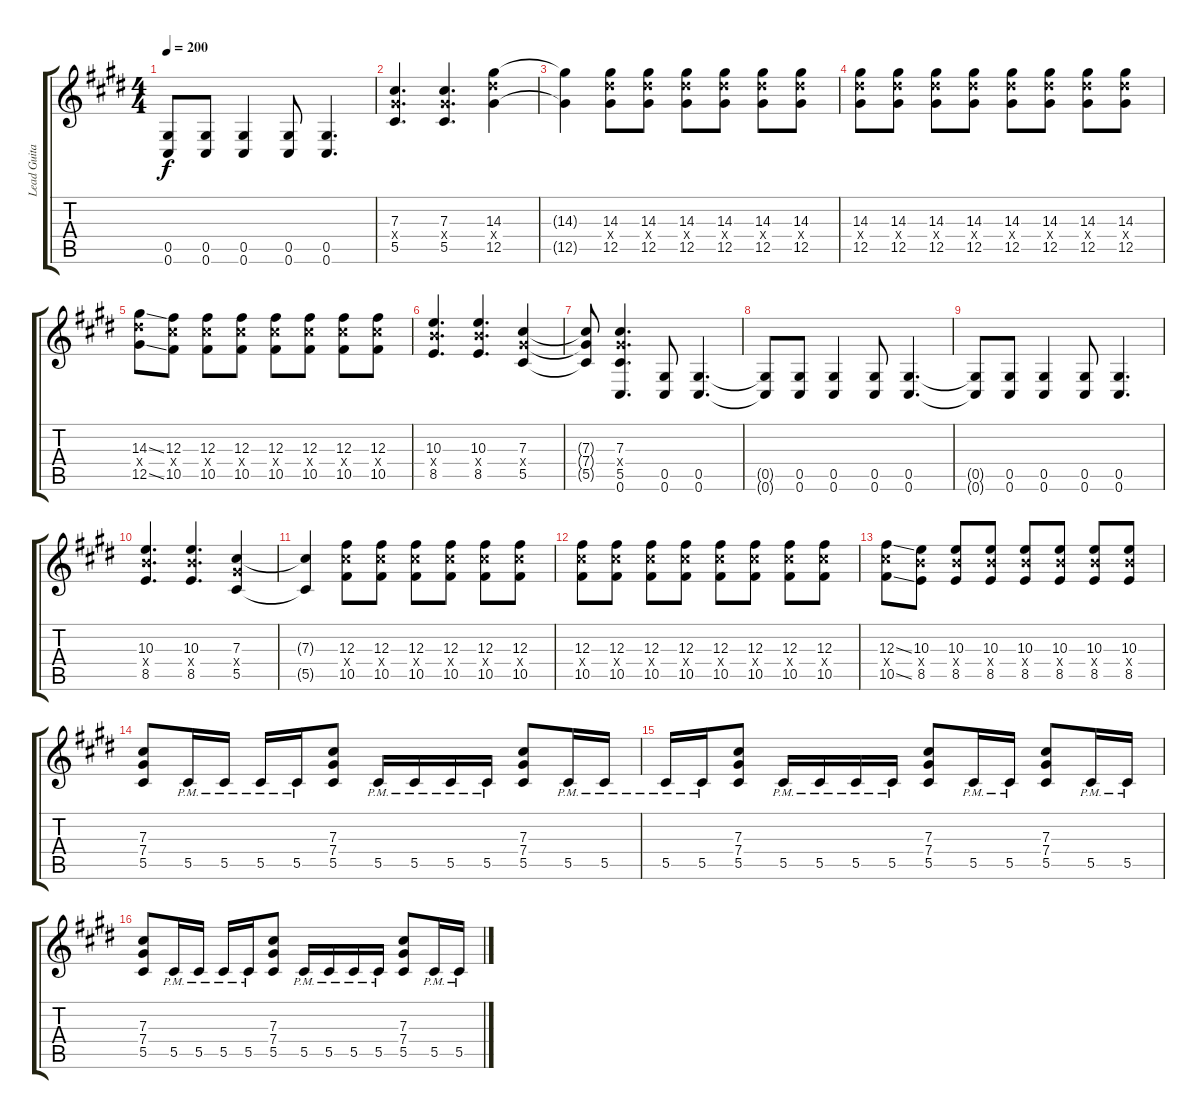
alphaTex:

\track ("Lead Guitar" "Lead Guita") {instrument overdrivenguitar}
\staff {score tabs}
\tuning (Eb4 Bb3 Gb3 Db3 Ab2 Db2) {hide}
\ts (4 4)
\tempo 200
\clef g2
\ks c#minor
(0.5{t} 0.6{t}).8{dy f} (0.5 0.6).8 (0.5 0.6).4 (0.5 0.6).8 (0.5 0.6).4{d} |
(7.3 7.4{x} 5.5).4{d} (7.3 7.4{x} 5.5).4{d} (14.3 14.4{x} 12.5).4 |
(14.3{t} 12.5{t}).4 (14.3 14.4{x} 12.5).8 (14.3 14.4{x} 12.5).8 (14.3 14.4{x} 12.5).8 (14.3 14.4{x} 12.5).8 (14.3 14.4{x} 12.5).8 (14.3 14.4{x} 12.5).8 |
(14.3 14.4{x} 12.5).8 (14.3 14.4{x} 12.5).8 (14.3 14.4{x} 12.5).8 (14.3 14.4{x} 12.5).8 (14.3 14.4{x} 12.5).8 (14.3 14.4{x} 12.5).8 (14.3 14.4{x} 12.5).8 (14.3 14.4{x} 12.5).8 |
(14.3{ss} 14.4{x} 12.5{ss}).8 (12.3 12.4{x} 10.5).8 (12.3 12.4{x} 10.5).8 (12.3 12.4{x} 10.5).8 (12.3 12.4{x} 10.5).8 (12.3 12.4{x} 10.5).8 (12.3 12.4{x} 10.5).8 (12.3 12.4{x} 10.5).8 |
(10.3 10.4{x} 8.5).4{d} (10.3 10.4{x} 8.5).4{d} (7.3 7.4{x} 5.5).4 |
(7.3{t} 7.4{t} 5.5{t}).8 (7.3 7.4{x} 5.5 0.6).4{d} (0.5 0.6).8 (0.5 0.6).4{d} |
(0.5{t} 0.6{t}).8 (0.5 0.6).8 (0.5 0.6).4 (0.5 0.6).8 (0.5 0.6).4{d} |
(0.5{t} 0.6{t}).8 (0.5 0.6).8 (0.5 0.6).4 (0.5 0.6).8 (0.5 0.6).4{d} |
(10.3 10.4{x} 8.5).4{d} (10.3 10.4{x} 8.5).4{d} (7.3 7.4{x} 5.5).4 |
(7.3{t} 5.5{t}).4 (12.3 12.4{x} 10.5).8 (12.3 12.4{x} 10.5).8 (12.3 12.4{x} 10.5).8 (12.3 12.4{x} 10.5).8 (12.3 12.4{x} 10.5).8 (12.3 12.4{x} 10.5).8 |
(12.3 12.4{x} 10.5).8 (12.3 12.4{x} 10.5).8 (12.3 12.4{x} 10.5).8 (12.3 12.4{x} 10.5).8 (12.3 12.4{x} 10.5).8 (12.3 12.4{x} 10.5).8 (12.3 12.4{x} 10.5).8 (12.3 12.4{x} 10.5).8 |
(12.3{ss} 12.4{x} 10.5{ss}).8 (10.3 10.4{x} 8.5).8 (10.3 10.4{x} 8.5).8 (10.3 10.4{x} 8.5).8 (10.3 10.4{x} 8.5).8 (10.3 10.4{x} 8.5).8 (10.3 10.4{x} 8.5).8 (10.3 10.4{x} 8.5).8 |
(7.3 7.4 5.5).8{volume 13} 5.5{pm}.16 5.5{pm}.16 5.5{pm}.16 5.5{pm}.16 (7.3 7.4 5.5).8 5.5{pm}.16 5.5{pm}.16 5.5{pm}.16 5.5{pm}.16 (7.3 7.4 5.5).8 5.5{pm}.16 5.5{pm}.16 |
5.5{pm}.16 5.5{pm}.16 (7.3 7.4 5.5).8 5.5{pm}.16 5.5{pm}.16 5.5{pm}.16 5.5{pm}.16 (7.3 7.4 5.5).8 5.5{pm}.16 5.5{pm}.16 (7.3 7.4 5.5).8 5.5{pm}.16 5.5{pm}.16 |
(7.3 7.4 5.5).8 5.5{pm}.16 5.5{pm}.16 5.5{pm}.16 5.5{pm}.16 (7.3 7.4 5.5).8 5.5{pm}.16 5.5{pm}.16 5.5{pm}.16 5.5{pm}.16 (7.3 7.4 5.5).8 5.5{pm}.16 5.5{pm}.16
